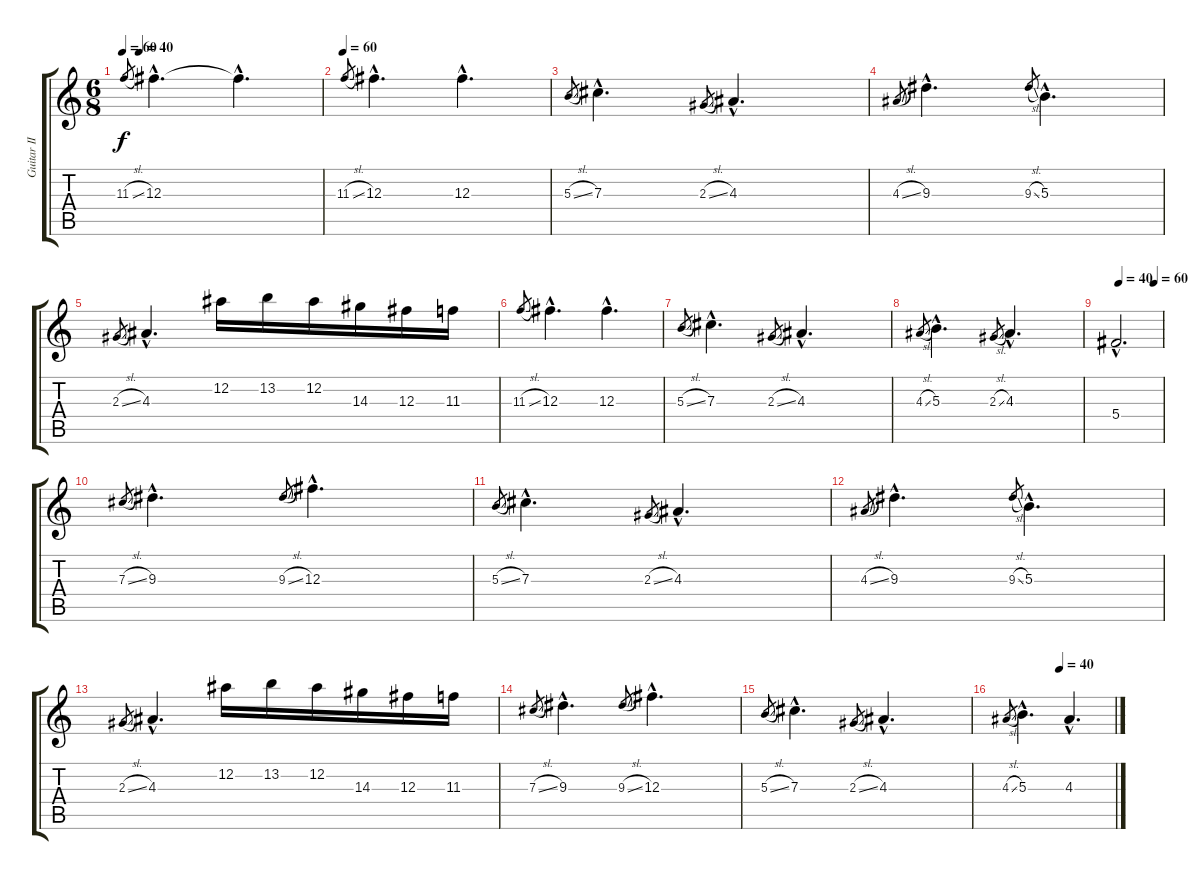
\track ("Guitar II" "Guitar II") {instrument overdrivenguitar}
\staff {score tabs}
\tuning (Eb4 Bb3 Gb3 Db3 Ab2 Eb2) {hide}
\ts (6 8)
\tempo 60
\tempo (40 0.08333333333333333)
\clef g2
\ks c
11.3{sl}.8{gr dy f} 12.3{hac}.4{d} 12.3{hac t}.4{d} |
\tempo 60
11.3{sl}.8{gr} 12.3{hac}.4{d} 12.3{hac}.4{d} |
5.3{sl}.8{gr} 7.3{hac}.4{d} 2.3{sl}.8{gr} 4.3{hac}.4{d} |
4.3{sl}.8{gr} 9.3{hac}.4{d} 9.3{sl}.8{gr} 5.3{hac}.4{d} |
2.3{sl}.8{gr} 4.3{hac}.4{d} 12.2.16 13.2.16 12.2.16 14.3.16 12.3.16 11.3.16 |
11.3{sl}.8{gr} 12.3{hac}.4{d} 12.3{hac}.4{d} |
5.3{sl}.8{gr} 7.3{hac}.4{d} 2.3{sl}.8{gr} 4.3{hac}.4{d} |
4.3{sl}.8{gr} 5.3{hac}.4{d} 2.3{sl}.8{gr} 4.3{hac}.4{d} |
\tempo (40 0.08333333333333333)
\tempo (60 0.8333333333333334)
5.4{hac}.2{d} |
7.3{sl}.8{gr} 9.3{hac}.4{d volume 14} 9.3{sl}.8{gr} 12.3{hac}.4{d} |
5.3{sl}.8{gr} 7.3{hac}.4{d} 2.3{sl}.8{gr} 4.3{hac}.4{d} |
4.3{sl}.8{gr} 9.3{hac}.4{d} 9.3{sl}.8{gr} 5.3{hac}.4{d} |
2.3{sl}.8{gr} 4.3{hac}.4{d} 12.2.16 13.2.16 12.2.16 14.3.16 12.3.16 11.3.16 |
7.3{sl}.8{gr} 9.3{hac}.4{d} 9.3{sl}.8{gr} 12.3{hac}.4{d} |
5.3{sl}.8{gr} 7.3{hac}.4{d} 2.3{sl}.8{gr} 4.3{hac}.4{d} |
\tempo (40 0.5)
4.3{sl}.8{gr} 5.3{hac}.4{d} 4.3{hac}.4{d}
